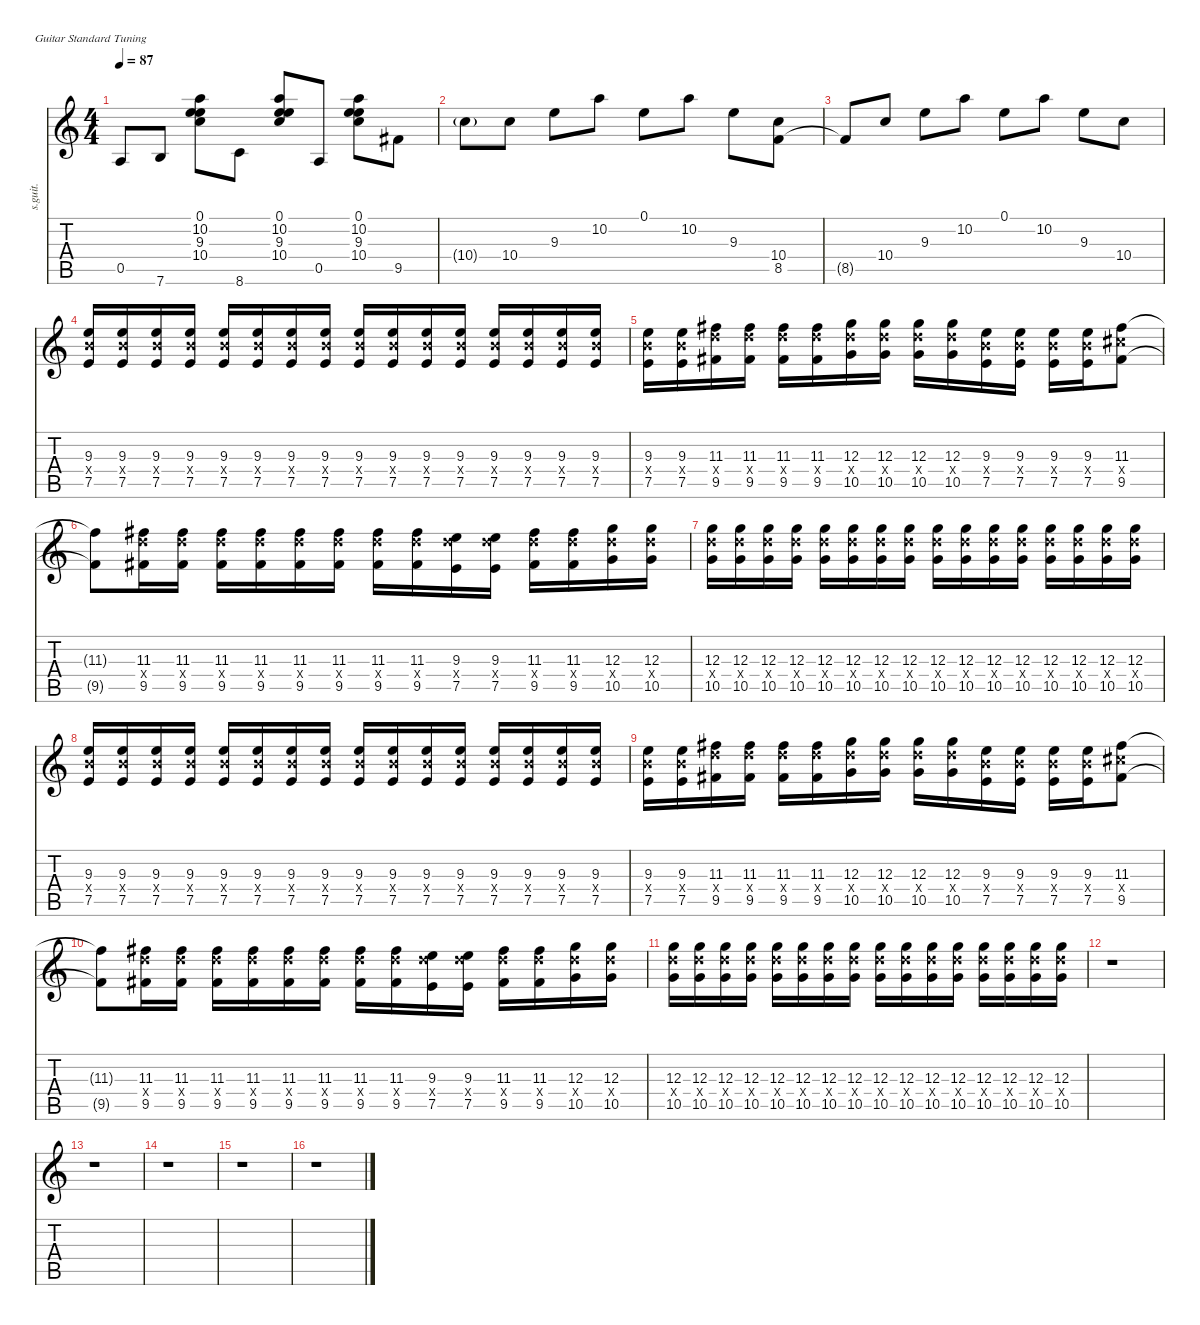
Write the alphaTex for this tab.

\defaultSystemsLayout 4
\hideDynamics
\bracketExtendMode nobrackets
\track ("Chris/Dave (Additional Guitars)" "s.guit.") {instrument electricguitarclean}
\staff {score tabs}
\tuning (E4 B3 G3 D3 A2 E2)
\ts (4 4)
\tempo 87
\clef g2
\ks c
0.5.8{lyrics (0 "") lyrics (1 "") lyrics (2 "") lyrics (3 "") lyrics (4 "") dy f} 7.6.8{lyrics (0 "") lyrics (1 "") lyrics (2 "") lyrics (3 "") lyrics (4 "")} (0.1 10.2 9.3 10.4).8{lyrics (0 "") lyrics (1 "") lyrics (2 "") lyrics (3 "") lyrics (4 "")} 8.6.8{lyrics (0 "") lyrics (1 "") lyrics (2 "") lyrics (3 "") lyrics (4 "")} (0.1 10.2 9.3 10.4).8{lyrics (0 "") lyrics (1 "") lyrics (2 "") lyrics (3 "") lyrics (4 "")} 0.5.8{lyrics (0 "") lyrics (1 "") lyrics (2 "") lyrics (3 "") lyrics (4 "")} (0.1 10.2 9.3 10.4).8{lyrics (0 "") lyrics (1 "") lyrics (2 "") lyrics (3 "") lyrics (4 "")} 9.5{acc #}.8{lyrics (0 "") lyrics (1 "") lyrics (2 "") lyrics (3 "") lyrics (4 "")} |
10.4{g}.8{lyrics (0 "") lyrics (1 "") lyrics (2 "") lyrics (3 "") lyrics (4 "") dy ff} 10.4.8{lyrics (0 "") lyrics (1 "") lyrics (2 "") lyrics (3 "") lyrics (4 "") dy f} 9.3.8{lyrics (0 "") lyrics (1 "") lyrics (2 "") lyrics (3 "") lyrics (4 "")} 10.2.8{lyrics (0 "") lyrics (1 "") lyrics (2 "") lyrics (3 "") lyrics (4 "")} 0.1.8{lyrics (0 "") lyrics (1 "") lyrics (2 "") lyrics (3 "") lyrics (4 "")} 10.2.8{lyrics (0 "") lyrics (1 "") lyrics (2 "") lyrics (3 "") lyrics (4 "")} 9.3.8{lyrics (0 "") lyrics (1 "") lyrics (2 "") lyrics (3 "") lyrics (4 "")} (10.4 8.5).8{lyrics (0 "") lyrics (1 "") lyrics (2 "") lyrics (3 "") lyrics (4 "")} |
8.5{t}.8{lyrics (0 "") lyrics (1 "") lyrics (2 "") lyrics (3 "") lyrics (4 "")} 10.4.8{lyrics (0 "") lyrics (1 "") lyrics (2 "") lyrics (3 "") lyrics (4 "")} 9.3.8{lyrics (0 "") lyrics (1 "") lyrics (2 "") lyrics (3 "") lyrics (4 "")} 10.2.8{lyrics (0 "") lyrics (1 "") lyrics (2 "") lyrics (3 "") lyrics (4 "")} 0.1.8{lyrics (0 "") lyrics (1 "") lyrics (2 "") lyrics (3 "") lyrics (4 "")} 10.2.8{lyrics (0 "") lyrics (1 "") lyrics (2 "") lyrics (3 "") lyrics (4 "")} 9.3.8{lyrics (0 "") lyrics (1 "") lyrics (2 "") lyrics (3 "") lyrics (4 "")} 10.4.8{lyrics (0 "") lyrics (1 "") lyrics (2 "") lyrics (3 "") lyrics (4 "")} |
(9.3 9.4{x} 7.5).16{lyrics (0 "") lyrics (1 "") lyrics (2 "") lyrics (3 "") lyrics (4 "")} (9.3 9.4{x} 7.5).16{lyrics (0 "") lyrics (1 "") lyrics (2 "") lyrics (3 "") lyrics (4 "")} (9.3 9.4{x} 7.5).16{lyrics (0 "") lyrics (1 "") lyrics (2 "") lyrics (3 "") lyrics (4 "")} (9.3 9.4{x} 7.5).16{lyrics (0 "") lyrics (1 "") lyrics (2 "") lyrics (3 "") lyrics (4 "")} (9.3 9.4{x} 7.5).16{lyrics (0 "") lyrics (1 "") lyrics (2 "") lyrics (3 "") lyrics (4 "")} (9.3 9.4{x} 7.5).16{lyrics (0 "") lyrics (1 "") lyrics (2 "") lyrics (3 "") lyrics (4 "")} (9.3 9.4{x} 7.5).16{lyrics (0 "") lyrics (1 "") lyrics (2 "") lyrics (3 "") lyrics (4 "")} (9.3 9.4{x} 7.5).16{lyrics (0 "") lyrics (1 "") lyrics (2 "") lyrics (3 "") lyrics (4 "")} (9.3 9.4{x} 7.5).16{lyrics (0 "") lyrics (1 "") lyrics (2 "") lyrics (3 "") lyrics (4 "")} (9.3 9.4{x} 7.5).16{lyrics (0 "") lyrics (1 "") lyrics (2 "") lyrics (3 "") lyrics (4 "")} (9.3 9.4{x} 7.5).16{lyrics (0 "") lyrics (1 "") lyrics (2 "") lyrics (3 "") lyrics (4 "")} (9.3 9.4{x} 7.5).16{lyrics (0 "") lyrics (1 "") lyrics (2 "") lyrics (3 "") lyrics (4 "")} (9.3 9.4{x} 7.5).16{lyrics (0 "") lyrics (1 "") lyrics (2 "") lyrics (3 "") lyrics (4 "")} (9.3 9.4{x} 7.5).16{lyrics (0 "") lyrics (1 "") lyrics (2 "") lyrics (3 "") lyrics (4 "")} (9.3 9.4{x} 7.5).16{lyrics (0 "") lyrics (1 "") lyrics (2 "") lyrics (3 "") lyrics (4 "")} (9.3 9.4{x} 7.5).16{lyrics (0 "") lyrics (1 "") lyrics (2 "") lyrics (3 "") lyrics (4 "")} |
(9.3 9.4{x} 7.5).16{lyrics (0 "") lyrics (1 "") lyrics (2 "") lyrics (3 "") lyrics (4 "")} (9.3 9.4{x} 7.5).16{lyrics (0 "") lyrics (1 "") lyrics (2 "") lyrics (3 "") lyrics (4 "")} (11.3{acc #} 12.4{x} 9.5{acc #}).16{lyrics (0 "") lyrics (1 "") lyrics (2 "") lyrics (3 "") lyrics (4 "")} (11.3{acc #} 12.4{x} 9.5{acc #}).16{lyrics (0 "") lyrics (1 "") lyrics (2 "") lyrics (3 "") lyrics (4 "")} (11.3{acc #} 12.4{x} 9.5{acc #}).16{lyrics (0 "") lyrics (1 "") lyrics (2 "") lyrics (3 "") lyrics (4 "")} (11.3{acc #} 12.4{x} 9.5{acc #}).16{lyrics (0 "") lyrics (1 "") lyrics (2 "") lyrics (3 "") lyrics (4 "")} (12.3 12.4{x} 10.5).16{lyrics (0 "") lyrics (1 "") lyrics (2 "") lyrics (3 "") lyrics (4 "")} (12.3 12.4{x} 10.5).16{lyrics (0 "") lyrics (1 "") lyrics (2 "") lyrics (3 "") lyrics (4 "")} (12.3 12.4{x} 10.5).16{lyrics (0 "") lyrics (1 "") lyrics (2 "") lyrics (3 "") lyrics (4 "")} (12.3 12.4{x} 10.5).16{lyrics (0 "") lyrics (1 "") lyrics (2 "") lyrics (3 "") lyrics (4 "")} (9.3 9.4{x} 7.5).16{lyrics (0 "") lyrics (1 "") lyrics (2 "") lyrics (3 "") lyrics (4 "")} (9.3 9.4{x} 7.5).16{lyrics (0 "") lyrics (1 "") lyrics (2 "") lyrics (3 "") lyrics (4 "")} (9.3 9.4{x} 7.5).16{lyrics (0 "") lyrics (1 "") lyrics (2 "") lyrics (3 "") lyrics (4 "")} (9.3 9.4{x} 7.5).16{lyrics (0 "") lyrics (1 "") lyrics (2 "") lyrics (3 "") lyrics (4 "")} (11.3{acc #} 11.4{x acc #} 9.5{acc #}).8{lyrics (0 "") lyrics (1 "") lyrics (2 "") lyrics (3 "") lyrics (4 "")} |
(11.3{t acc #} 9.5{t acc #}).8{lyrics (0 "") lyrics (1 "") lyrics (2 "") lyrics (3 "") lyrics (4 "")} (11.3{acc #} 12.4{x} 9.5{acc #}).16{lyrics (0 "") lyrics (1 "") lyrics (2 "") lyrics (3 "") lyrics (4 "")} (11.3{acc #} 12.4{x} 9.5{acc #}).16{lyrics (0 "") lyrics (1 "") lyrics (2 "") lyrics (3 "") lyrics (4 "")} (11.3{acc #} 12.4{x} 9.5{acc #}).16{lyrics (0 "") lyrics (1 "") lyrics (2 "") lyrics (3 "") lyrics (4 "")} (11.3{acc #} 12.4{x} 9.5{acc #}).16{lyrics (0 "") lyrics (1 "") lyrics (2 "") lyrics (3 "") lyrics (4 "")} (11.3{acc #} 12.4{x} 9.5{acc #}).16{lyrics (0 "") lyrics (1 "") lyrics (2 "") lyrics (3 "") lyrics (4 "")} (11.3{acc #} 12.4{x} 9.5{acc #}).16{lyrics (0 "") lyrics (1 "") lyrics (2 "") lyrics (3 "") lyrics (4 "")} (11.3{acc #} 12.4{x} 9.5{acc #}).16{lyrics (0 "") lyrics (1 "") lyrics (2 "") lyrics (3 "") lyrics (4 "")} (11.3{acc #} 12.4{x} 9.5{acc #}).16{lyrics (0 "") lyrics (1 "") lyrics (2 "") lyrics (3 "") lyrics (4 "")} (9.3 12.4{x} 7.5).16{lyrics (0 "") lyrics (1 "") lyrics (2 "") lyrics (3 "") lyrics (4 "")} (9.3 12.4{x} 7.5).16{lyrics (0 "") lyrics (1 "") lyrics (2 "") lyrics (3 "") lyrics (4 "")} (11.3{acc #} 12.4{x} 9.5{acc #}).16{lyrics (0 "") lyrics (1 "") lyrics (2 "") lyrics (3 "") lyrics (4 "")} (11.3{acc #} 12.4{x} 9.5{acc #}).16{lyrics (0 "") lyrics (1 "") lyrics (2 "") lyrics (3 "") lyrics (4 "")} (12.3 12.4{x} 10.5).16{lyrics (0 "") lyrics (1 "") lyrics (2 "") lyrics (3 "") lyrics (4 "")} (12.3 12.4{x} 10.5).16{lyrics (0 "") lyrics (1 "") lyrics (2 "") lyrics (3 "") lyrics (4 "")} |
(12.3 12.4{x} 10.5).16{lyrics (0 "") lyrics (1 "") lyrics (2 "") lyrics (3 "") lyrics (4 "")} (12.3 12.4{x} 10.5).16{lyrics (0 "") lyrics (1 "") lyrics (2 "") lyrics (3 "") lyrics (4 "")} (12.3 12.4{x} 10.5).16{lyrics (0 "") lyrics (1 "") lyrics (2 "") lyrics (3 "") lyrics (4 "")} (12.3 12.4{x} 10.5).16{lyrics (0 "") lyrics (1 "") lyrics (2 "") lyrics (3 "") lyrics (4 "")} (12.3 12.4{x} 10.5).16{lyrics (0 "") lyrics (1 "") lyrics (2 "") lyrics (3 "") lyrics (4 "")} (12.3 12.4{x} 10.5).16{lyrics (0 "") lyrics (1 "") lyrics (2 "") lyrics (3 "") lyrics (4 "")} (12.3 12.4{x} 10.5).16{lyrics (0 "") lyrics (1 "") lyrics (2 "") lyrics (3 "") lyrics (4 "")} (12.3 12.4{x} 10.5).16{lyrics (0 "") lyrics (1 "") lyrics (2 "") lyrics (3 "") lyrics (4 "")} (12.3 12.4{x} 10.5).16{lyrics (0 "") lyrics (1 "") lyrics (2 "") lyrics (3 "") lyrics (4 "")} (12.3 12.4{x} 10.5).16{lyrics (0 "") lyrics (1 "") lyrics (2 "") lyrics (3 "") lyrics (4 "")} (12.3 12.4{x} 10.5).16{lyrics (0 "") lyrics (1 "") lyrics (2 "") lyrics (3 "") lyrics (4 "")} (12.3 12.4{x} 10.5).16{lyrics (0 "") lyrics (1 "") lyrics (2 "") lyrics (3 "") lyrics (4 "")} (12.3 12.4{x} 10.5).16{lyrics (0 "") lyrics (1 "") lyrics (2 "") lyrics (3 "") lyrics (4 "")} (12.3 12.4{x} 10.5).16{lyrics (0 "") lyrics (1 "") lyrics (2 "") lyrics (3 "") lyrics (4 "")} (12.3 12.4{x} 10.5).16{lyrics (0 "") lyrics (1 "") lyrics (2 "") lyrics (3 "") lyrics (4 "")} (12.3 12.4{x} 10.5).16{lyrics (0 "") lyrics (1 "") lyrics (2 "") lyrics (3 "") lyrics (4 "")} |
(9.3 9.4{x} 7.5).16{lyrics (0 "") lyrics (1 "") lyrics (2 "") lyrics (3 "") lyrics (4 "")} (9.3 9.4{x} 7.5).16{lyrics (0 "") lyrics (1 "") lyrics (2 "") lyrics (3 "") lyrics (4 "")} (9.3 9.4{x} 7.5).16{lyrics (0 "") lyrics (1 "") lyrics (2 "") lyrics (3 "") lyrics (4 "")} (9.3 9.4{x} 7.5).16{lyrics (0 "") lyrics (1 "") lyrics (2 "") lyrics (3 "") lyrics (4 "")} (9.3 9.4{x} 7.5).16{lyrics (0 "") lyrics (1 "") lyrics (2 "") lyrics (3 "") lyrics (4 "")} (9.3 9.4{x} 7.5).16{lyrics (0 "") lyrics (1 "") lyrics (2 "") lyrics (3 "") lyrics (4 "")} (9.3 9.4{x} 7.5).16{lyrics (0 "") lyrics (1 "") lyrics (2 "") lyrics (3 "") lyrics (4 "")} (9.3 9.4{x} 7.5).16{lyrics (0 "") lyrics (1 "") lyrics (2 "") lyrics (3 "") lyrics (4 "")} (9.3 9.4{x} 7.5).16{lyrics (0 "") lyrics (1 "") lyrics (2 "") lyrics (3 "") lyrics (4 "")} (9.3 9.4{x} 7.5).16{lyrics (0 "") lyrics (1 "") lyrics (2 "") lyrics (3 "") lyrics (4 "")} (9.3 9.4{x} 7.5).16{lyrics (0 "") lyrics (1 "") lyrics (2 "") lyrics (3 "") lyrics (4 "")} (9.3 9.4{x} 7.5).16{lyrics (0 "") lyrics (1 "") lyrics (2 "") lyrics (3 "") lyrics (4 "")} (9.3 9.4{x} 7.5).16{lyrics (0 "") lyrics (1 "") lyrics (2 "") lyrics (3 "") lyrics (4 "")} (9.3 9.4{x} 7.5).16{lyrics (0 "") lyrics (1 "") lyrics (2 "") lyrics (3 "") lyrics (4 "")} (9.3 9.4{x} 7.5).16{lyrics (0 "") lyrics (1 "") lyrics (2 "") lyrics (3 "") lyrics (4 "")} (9.3 9.4{x} 7.5).16{lyrics (0 "") lyrics (1 "") lyrics (2 "") lyrics (3 "") lyrics (4 "")} |
(9.3 9.4{x} 7.5).16{lyrics (0 "") lyrics (1 "") lyrics (2 "") lyrics (3 "") lyrics (4 "")} (9.3 9.4{x} 7.5).16{lyrics (0 "") lyrics (1 "") lyrics (2 "") lyrics (3 "") lyrics (4 "")} (11.3{acc #} 12.4{x} 9.5{acc #}).16{lyrics (0 "") lyrics (1 "") lyrics (2 "") lyrics (3 "") lyrics (4 "")} (11.3{acc #} 12.4{x} 9.5{acc #}).16{lyrics (0 "") lyrics (1 "") lyrics (2 "") lyrics (3 "") lyrics (4 "")} (11.3{acc #} 12.4{x} 9.5{acc #}).16{lyrics (0 "") lyrics (1 "") lyrics (2 "") lyrics (3 "") lyrics (4 "")} (11.3{acc #} 12.4{x} 9.5{acc #}).16{lyrics (0 "") lyrics (1 "") lyrics (2 "") lyrics (3 "") lyrics (4 "")} (12.3 12.4{x} 10.5).16{lyrics (0 "") lyrics (1 "") lyrics (2 "") lyrics (3 "") lyrics (4 "")} (12.3 12.4{x} 10.5).16{lyrics (0 "") lyrics (1 "") lyrics (2 "") lyrics (3 "") lyrics (4 "")} (12.3 12.4{x} 10.5).16{lyrics (0 "") lyrics (1 "") lyrics (2 "") lyrics (3 "") lyrics (4 "")} (12.3 12.4{x} 10.5).16{lyrics (0 "") lyrics (1 "") lyrics (2 "") lyrics (3 "") lyrics (4 "")} (9.3 9.4{x} 7.5).16{lyrics (0 "") lyrics (1 "") lyrics (2 "") lyrics (3 "") lyrics (4 "")} (9.3 9.4{x} 7.5).16{lyrics (0 "") lyrics (1 "") lyrics (2 "") lyrics (3 "") lyrics (4 "")} (9.3 9.4{x} 7.5).16{lyrics (0 "") lyrics (1 "") lyrics (2 "") lyrics (3 "") lyrics (4 "")} (9.3 9.4{x} 7.5).16{lyrics (0 "") lyrics (1 "") lyrics (2 "") lyrics (3 "") lyrics (4 "")} (11.3{acc #} 11.4{x acc #} 9.5{acc #}).8{lyrics (0 "") lyrics (1 "") lyrics (2 "") lyrics (3 "") lyrics (4 "")} |
(11.3{t acc #} 9.5{t acc #}).8{lyrics (0 "") lyrics (1 "") lyrics (2 "") lyrics (3 "") lyrics (4 "")} (11.3{acc #} 12.4{x} 9.5{acc #}).16{lyrics (0 "") lyrics (1 "") lyrics (2 "") lyrics (3 "") lyrics (4 "")} (11.3{acc #} 12.4{x} 9.5{acc #}).16{lyrics (0 "") lyrics (1 "") lyrics (2 "") lyrics (3 "") lyrics (4 "")} (11.3{acc #} 12.4{x} 9.5{acc #}).16{lyrics (0 "") lyrics (1 "") lyrics (2 "") lyrics (3 "") lyrics (4 "")} (11.3{acc #} 12.4{x} 9.5{acc #}).16{lyrics (0 "") lyrics (1 "") lyrics (2 "") lyrics (3 "") lyrics (4 "")} (11.3{acc #} 12.4{x} 9.5{acc #}).16{lyrics (0 "") lyrics (1 "") lyrics (2 "") lyrics (3 "") lyrics (4 "")} (11.3{acc #} 12.4{x} 9.5{acc #}).16{lyrics (0 "") lyrics (1 "") lyrics (2 "") lyrics (3 "") lyrics (4 "")} (11.3{acc #} 12.4{x} 9.5{acc #}).16{lyrics (0 "") lyrics (1 "") lyrics (2 "") lyrics (3 "") lyrics (4 "")} (11.3{acc #} 12.4{x} 9.5{acc #}).16{lyrics (0 "") lyrics (1 "") lyrics (2 "") lyrics (3 "") lyrics (4 "")} (9.3 12.4{x} 7.5).16{lyrics (0 "") lyrics (1 "") lyrics (2 "") lyrics (3 "") lyrics (4 "")} (9.3 12.4{x} 7.5).16{lyrics (0 "") lyrics (1 "") lyrics (2 "") lyrics (3 "") lyrics (4 "")} (11.3{acc #} 12.4{x} 9.5{acc #}).16{lyrics (0 "") lyrics (1 "") lyrics (2 "") lyrics (3 "") lyrics (4 "")} (11.3{acc #} 12.4{x} 9.5{acc #}).16{lyrics (0 "") lyrics (1 "") lyrics (2 "") lyrics (3 "") lyrics (4 "")} (12.3 12.4{x} 10.5).16{lyrics (0 "") lyrics (1 "") lyrics (2 "") lyrics (3 "") lyrics (4 "")} (12.3 12.4{x} 10.5).16{lyrics (0 "") lyrics (1 "") lyrics (2 "") lyrics (3 "") lyrics (4 "")} |
(12.3 12.4{x} 10.5).16{lyrics (0 "") lyrics (1 "") lyrics (2 "") lyrics (3 "") lyrics (4 "")} (12.3 12.4{x} 10.5).16{lyrics (0 "") lyrics (1 "") lyrics (2 "") lyrics (3 "") lyrics (4 "")} (12.3 12.4{x} 10.5).16{lyrics (0 "") lyrics (1 "") lyrics (2 "") lyrics (3 "") lyrics (4 "")} (12.3 12.4{x} 10.5).16{lyrics (0 "") lyrics (1 "") lyrics (2 "") lyrics (3 "") lyrics (4 "")} (12.3 12.4{x} 10.5).16{lyrics (0 "") lyrics (1 "") lyrics (2 "") lyrics (3 "") lyrics (4 "")} (12.3 12.4{x} 10.5).16{lyrics (0 "") lyrics (1 "") lyrics (2 "") lyrics (3 "") lyrics (4 "")} (12.3 12.4{x} 10.5).16{lyrics (0 "") lyrics (1 "") lyrics (2 "") lyrics (3 "") lyrics (4 "")} (12.3 12.4{x} 10.5).16{lyrics (0 "") lyrics (1 "") lyrics (2 "") lyrics (3 "") lyrics (4 "")} (12.3 12.4{x} 10.5).16{lyrics (0 "") lyrics (1 "") lyrics (2 "") lyrics (3 "") lyrics (4 "")} (12.3 12.4{x} 10.5).16{lyrics (0 "") lyrics (1 "") lyrics (2 "") lyrics (3 "") lyrics (4 "")} (12.3 12.4{x} 10.5).16{lyrics (0 "") lyrics (1 "") lyrics (2 "") lyrics (3 "") lyrics (4 "")} (12.3 12.4{x} 10.5).16{lyrics (0 "") lyrics (1 "") lyrics (2 "") lyrics (3 "") lyrics (4 "")} (12.3 12.4{x} 10.5).16{lyrics (0 "") lyrics (1 "") lyrics (2 "") lyrics (3 "") lyrics (4 "")} (12.3 12.4{x} 10.5).16{lyrics (0 "") lyrics (1 "") lyrics (2 "") lyrics (3 "") lyrics (4 "")} (12.3 12.4{x} 10.5).16{lyrics (0 "") lyrics (1 "") lyrics (2 "") lyrics (3 "") lyrics (4 "")} (12.3 12.4{x} 10.5).16{lyrics (0 "") lyrics (1 "") lyrics (2 "") lyrics (3 "") lyrics (4 "")} |
r.1 |
r.1 |
r.1 |
r.1 |
r.1
